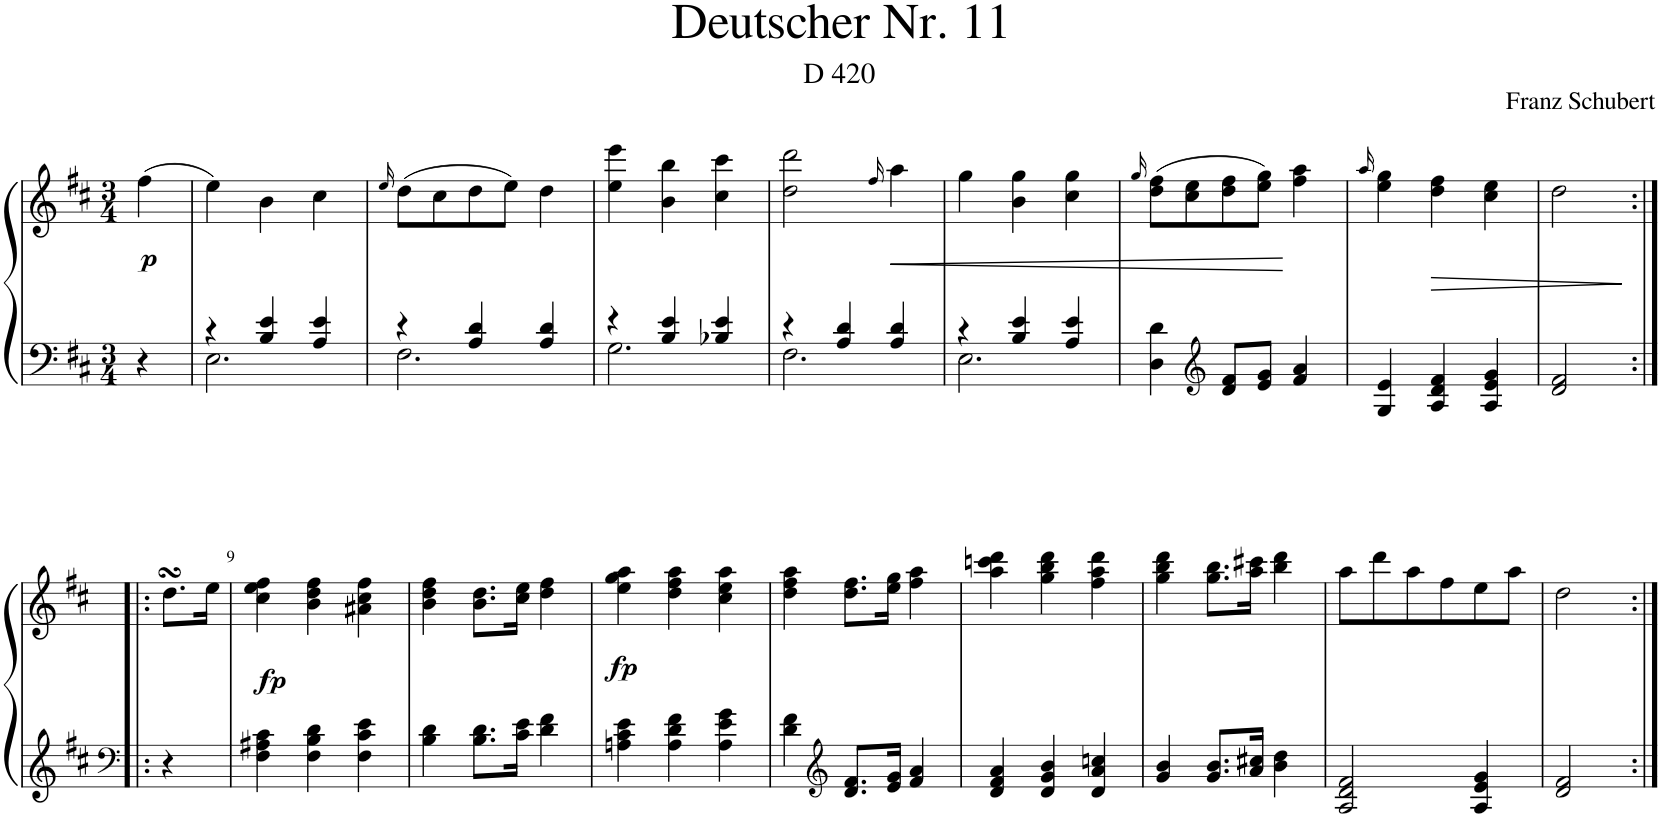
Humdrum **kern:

**kern	**kern	**dynam
*part1	*part1	*part1
*staff2	*staff1	*staff1/2
*I"Piano	*	*
*I'Pno.	*	*
*clefF4	*clefG2	*
*k[f#c#]	*k[f#c#]	*
*M3/4	*M3/4	*
=	=	=
!	!	!LO:DY:b
4r	(4ff#\	p
=1	=1	=1
*^	*	*
4r	2.E\	4ee\)	.
4B/ 4e/	.	4b\	.
4A/ 4e/	.	4cc#\	.
=2	=2	=2	=2
.	.	16qee/	.
4r	2.F#\	(8dd\L	.
.	.	8cc#\	.
4A/ 4d/	.	8dd\	.
.	.	8ee\J)	.
4A/ 4d/	.	4dd\	.
=3	=3	=3	=3
4r	2.G\	4ee\ 4eee\	.
4B/ 4e/	.	4b\ 4bb\	.
4B-X/ 4e/	.	4cc#\ 4ccc#\	.
=4	=4	=4	=4
4r	2.F#\	2dd\ 2ddd\	.
4A/ 4d/	.	.	.
.	.	16qff#/	.
4A/ 4d/	.	4aa\	.
=5	=5	=5	=5
4r	2.E\	4gg\	.
4B/ 4e/	.	4b\ 4gg\	.
4A/ 4e/	.	4cc#\ 4gg\	.
*v	*v	*	*
=6	=6	=6
.	16qgg/	.
4D\ 4d\	(8dd\ 8ff#\L	.
.	8cc#\ 8ee\	.
*clefG2	*	*
8d/ 8f#/L	8dd\ 8ff#\	.
8e/ 8g/J	8ee\ 8gg\J)	.
4f#/ 4a/	4ff#\ 4aa\	.
=7	=7	=7
.	16qaa/	.
4G/ 4e/	4ee\ 4gg\	.
!	!	!LO:HP:b
4A/ 4d/ 4f#/	4dd\ 4ff#\	>
4A/ 4e/ 4g/	4cc#\ 4ee\	.
=8	=8	=8
2d/ 2f#/	2dd\	.
.	.	]
!!LO:LB:g=z
=8X1:|!|:	=8X1:|!|:	=8X1:|!|:
*clefF4	*	*
4r	8.ddsSSs\L	.
.	16ee\Jk	.
=9	=9	=9
!	!	!LO:DY:b
4F#\ 4A#X\ 4c#\	4cc#\ 4ee\ 4ff#\	fp
4F#\ 4B\ 4d\	4b\ 4dd\ 4ff#\	.
4F#\ 4c#\ 4e\	4a#X\ 4cc#\ 4ff#\	.
=10	=10	=10
4B\ 4d\	4b\ 4dd\ 4ff#\	.
8.B\ 8.d\L	8.b\ 8.dd\L	.
16c#\ 16e\Jk	16cc#\ 16ee\Jk	.
4d\ 4f#\	4dd\ 4ff#\	.
=11	=11	=11
!	!	!LO:DY:b
4An\ 4c#\ 4e\	4ee\ 4gg\ 4aa\	fp
4A\ 4d\ 4f#\	4dd\ 4ff#\ 4aa\	.
4A\ 4e\ 4g\	4cc#\ 4ee\ 4aa\	.
=12	=12	=12
4d\ 4f#\	4dd\ 4ff#\ 4aa\	.
*clefG2	*	*
8.d/ 8.f#/L	8.dd\ 8.ff#\L	.
16e/ 16g/Jk	16ee\ 16gg\Jk	.
4f#/ 4a/	4ff#\ 4aa\	.
=13	=13	=13
4d/ 4f#/ 4a/	4aa\ 4cccn\ 4ddd\	.
4d/ 4g/ 4b/	4gg\ 4bb\ 4ddd\	.
4d/ 4a/ 4ccn/	4ff#\ 4aa\ 4ddd\	.
=14	=14	=14
4g/ 4b/	4gg\ 4bb\ 4ddd\	.
8.g/ 8.b/L	8.gg\ 8.bb\L	.
16a/ 16cc#X/Jk	16aa\ 16ccc#X\Jk	.
4b\ 4dd\	4bb\ 4ddd\	.
=15	=15	=15
2A/ 2d/ 2f#/	8aa\L	.
.	8ddd\	.
.	8aa\	.
.	8ff#\	.
4A/ 4e/ 4g/	8ee\	.
.	8aa\J	.
=16	=16	=16
2d/ 2f#/	2dd\	.
=:|!	=:|!	=:|!
*-	*-	*-
